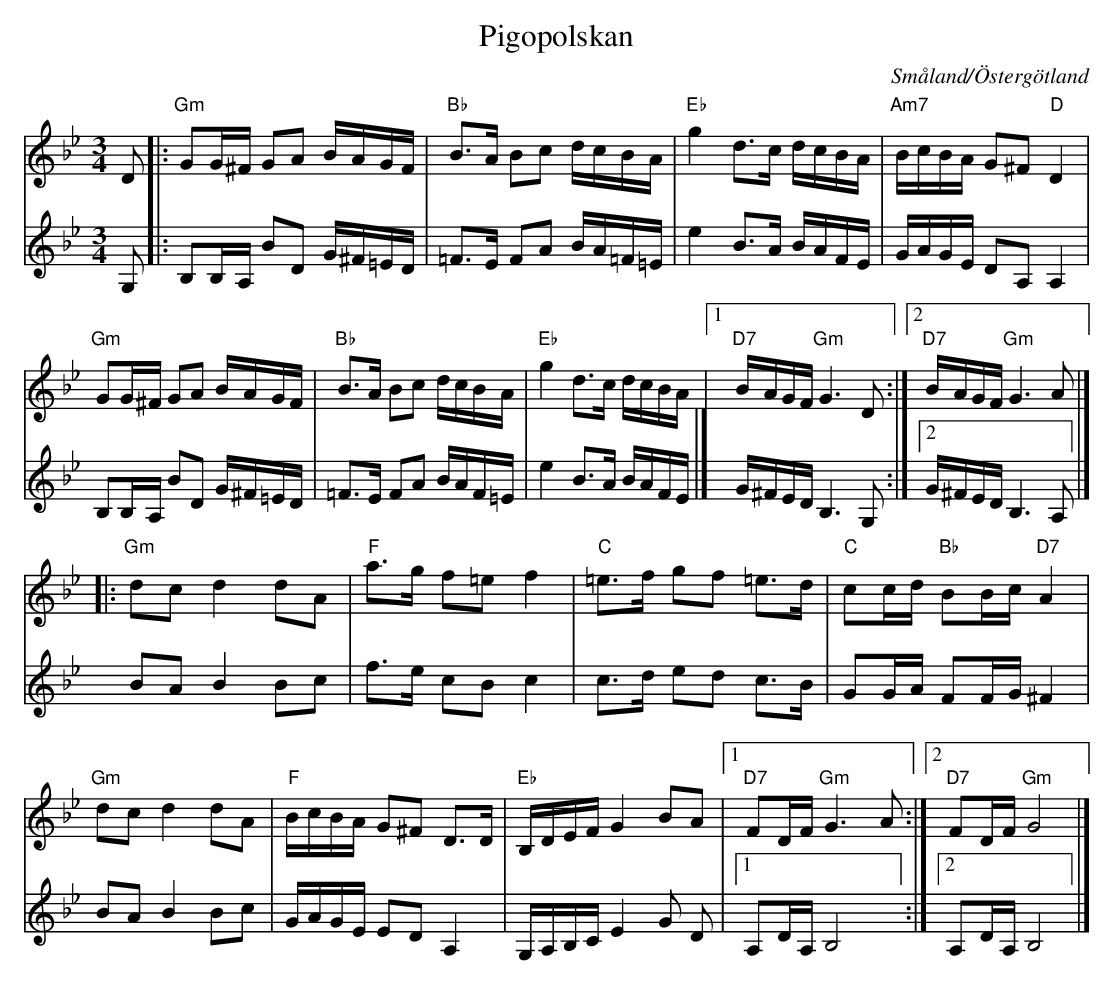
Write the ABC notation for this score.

X:1
T:Pigopolskan
O:Småland/Östergötland
M:3/4
L:1/16
K:Gm
[V:1] D2|:"Gm" G2G^F G2A2 BAGF|"Bb" B3A B2c2 dcBA|"Eb" g4 d3c dcBA|"Am7" BcBA G2^F2 "D" D4|
[V:2] G,2|: B,2B,A, B2D2 G^F=ED|=F3E F2A2 BA=F=E|e4 B3A BAFE|GAGE D2A,2 A,4|
[V:1]"Gm" G2G^F G2A2 BAGF|"Bb" B3A B2c2 dcBA|"Eb" g4 d3c dcBA|[1 "D7" BAGF "Gm" G6 D2:|[2 "D7" BAGF "Gm" G6 A2|]
[V:2] B,2B,A, B2D2 G^F=ED|=F3E F2A2 BAF=E|e4 B3A BAFE|[ G^FED B,6 G,2:|[2 G^FED B,6 A,2|]
[V:1]|:"Gm" d2c2 d4 d2A2|"F" a3g f2=e2 f4|"C" =e3f g2f2 =e3d|"C" c2cd "Bb" B2Bc "D7" A4|
[V:2] B2A2 B4 B2c2| f3e c2B2 c4|c3d e2d2 c3B|G2GA F2FG ^F4|
[V:1]"Gm" d2c2 d4 d2A2|"F" BcBA G2^F2 D3D|"Eb" B,DEF G4 B2A2|[1 "D7" F2DF "Gm" G6 A2:|[2 "D7" F2DF "Gm" G8|]
[V:2] B2A2 B4 B2c2|GAGE E2D2 A,4|G,A,B,C E4 G2 D2|[1 A,2DA, B,8:|[2 A,2DA, B,8|]
